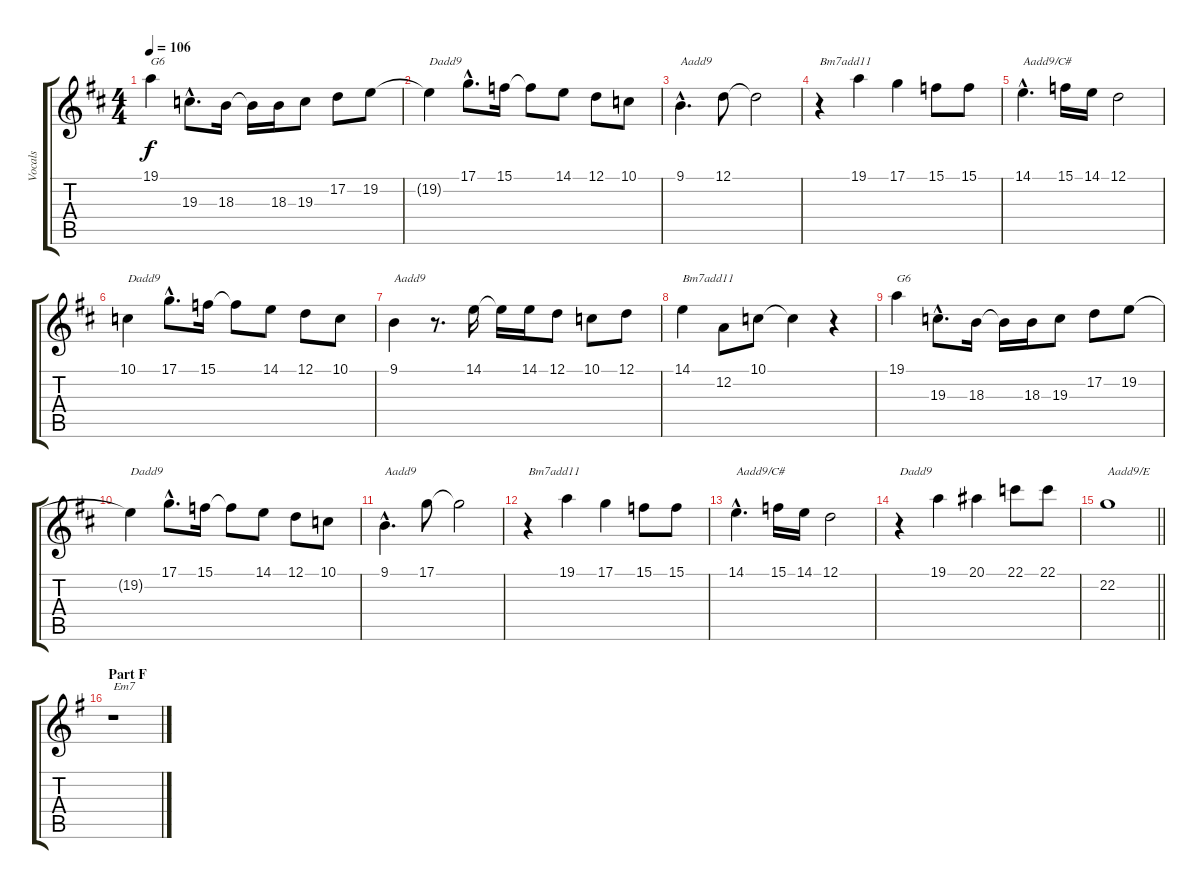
\track ("Vocals" "Vocals") {instrument trumpet}
\staff {score tabs}
\tuning (D4 A3 F3 C3 G2 D2) {hide}
\ts (4 4)
\tempo 106
\clef g2
\ks d
19.1.4{txt "G6" dy f} 19.3{hac}.8{d} 18.3.16 18.3{t}.16 18.3.16 19.3.8 17.2.8 19.2.8 |
19.2{t}.4{txt "Dadd9"} 17.1{hac}.8{d} 15.1.16 15.1{t}.8 14.1.8 12.1.8 10.1.8 |
9.1{hac}.4{d txt "Aadd9"} 12.1.8 12.1{t}.2 |
r.4{txt "Bm7add11"} 19.1.4 17.1.4 15.1.8 15.1.8 |
14.1{hac}.4{d txt "Aadd9/C#"} 15.1.16 14.1.16 12.1.2 |
10.1.4{txt "Dadd9"} 17.1{hac}.8{d} 15.1.16 15.1{t}.8 14.1.8 12.1.8 10.1.8 |
9.1.4{txt "Aadd9"} r.8{d} 14.1.16 14.1{t}.16 14.1.16 12.1.8 10.1.8 12.1.8 |
14.1.4{txt "Bm7add11"} 12.2.8 10.1.8 10.1{t}.4 r.4 |
19.1.4{txt "G6"} 19.3{hac}.8{d} 18.3.16 18.3{t}.16 18.3.16 19.3.8 17.2.8 19.2.8 |
19.2{t}.4{txt "Dadd9"} 17.1{hac}.8{d} 15.1.16 15.1{t}.8 14.1.8 12.1.8 10.1.8 |
9.1{hac}.4{d txt "Aadd9"} 17.1.8 17.1{t}.2 |
r.4{txt "Bm7add11"} 19.1.4 17.1.4 15.1.8 15.1.8 |
14.1{hac}.4{d txt "Aadd9/C#"} 15.1.16 14.1.16 12.1.2 |
r.4{txt "Dadd9"} 19.1.4 20.1.4 22.1.8 22.1.8 |
\barLineRight lightlight
22.2.1{txt "Aadd9/E"} |
\section ("" "Part F")
\ks g
r.1{txt "Em7"}
